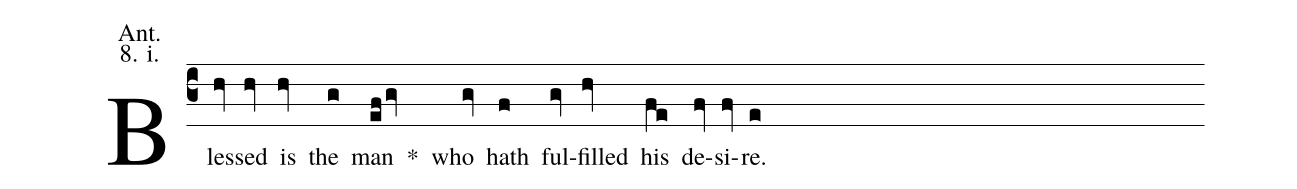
annotation: Ant.;
annotation: 8. i.;
%%
(c3) Bles(hv)sed(hv) is(hv) the(g) man(efgv) <sp>*</sp>() who(gv) hath(f) ful(gv)filled(hv) his(fe) de(fv)si(fv)re.(e)
